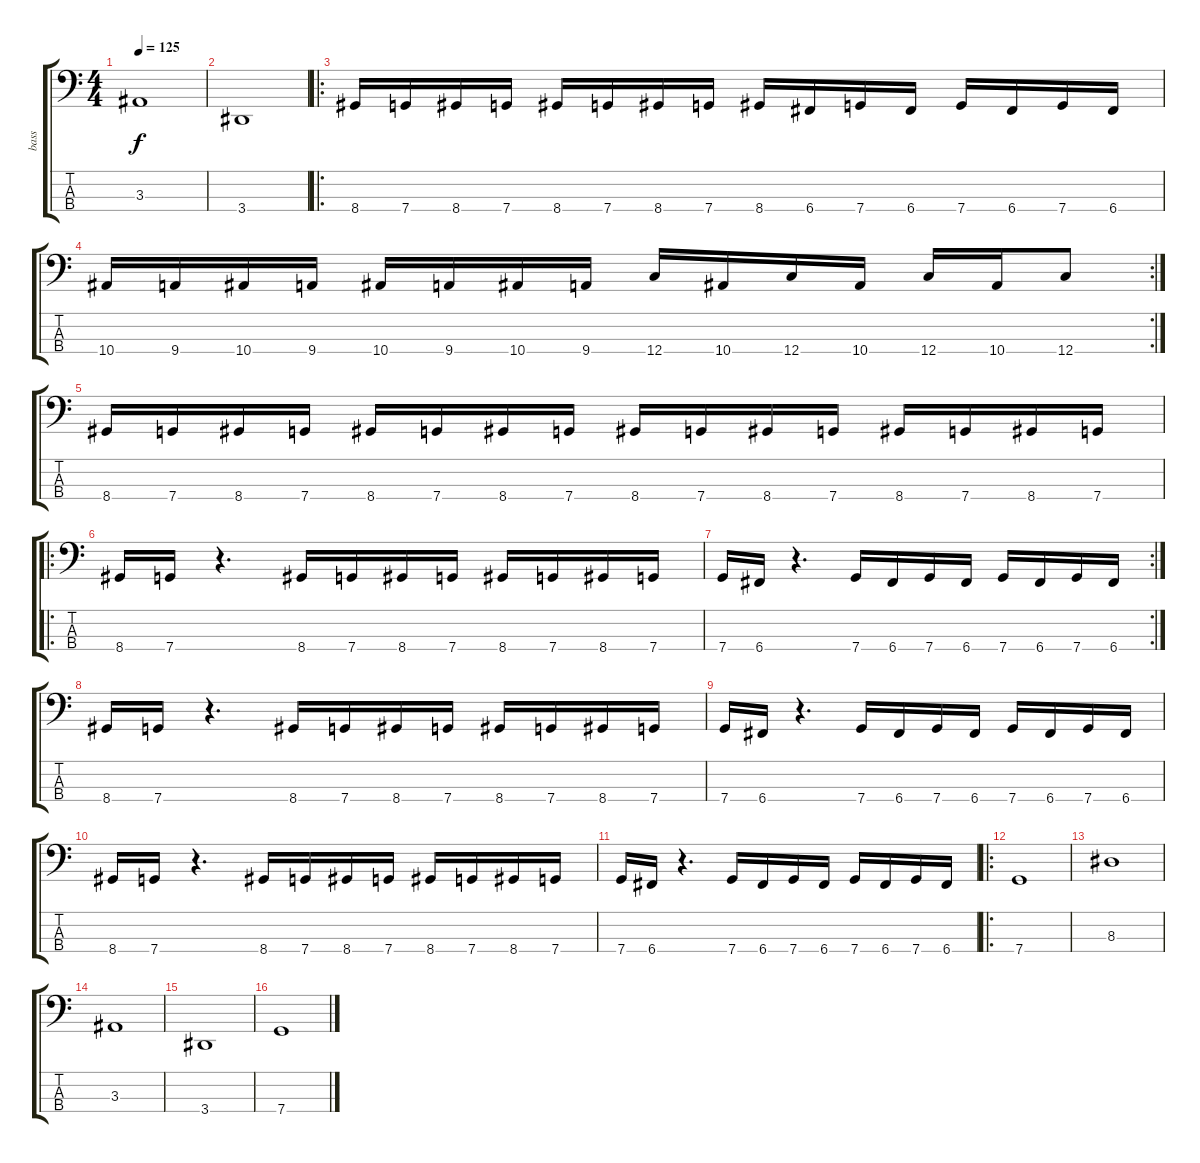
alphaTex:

\track ("bass" "bass") {instrument electricbassfinger}
\staff {score tabs}
\tuning (F2 C2 G1 C1) {hide}
\ts (4 4)
\tempo 125
\clef f4
\ks c
3.3.1{dy f} |
3.4.1 |
\ro
8.4.16 7.4.16 8.4.16 7.4.16 8.4.16 7.4.16 8.4.16 7.4.16 8.4.16 6.4.16 7.4.16 6.4.16 7.4.16 6.4.16 7.4.16 6.4.16 |
\rc 2
10.4.16 9.4.16 10.4.16 9.4.16 10.4.16 9.4.16 10.4.16 9.4.16 12.4.16 10.4.16 12.4.16 10.4.16 12.4.16 10.4.16 12.4.8 |
8.4.16 7.4.16 8.4.16 7.4.16 8.4.16 7.4.16 8.4.16 7.4.16 8.4.16 7.4.16 8.4.16 7.4.16 8.4.16 7.4.16 8.4.16 7.4.16 |
\ro
8.4.16 7.4.16 r.4{d} 8.4.16 7.4.16 8.4.16 7.4.16 8.4.16 7.4.16 8.4.16 7.4.16 |
\rc 2
7.4.16 6.4.16 r.4{d} 7.4.16 6.4.16 7.4.16 6.4.16 7.4.16 6.4.16 7.4.16 6.4.16 |
8.4.16 7.4.16 r.4{d} 8.4.16 7.4.16 8.4.16 7.4.16 8.4.16 7.4.16 8.4.16 7.4.16 |
7.4.16 6.4.16 r.4{d} 7.4.16 6.4.16 7.4.16 6.4.16 7.4.16 6.4.16 7.4.16 6.4.16 |
8.4.16 7.4.16 r.4{d} 8.4.16 7.4.16 8.4.16 7.4.16 8.4.16 7.4.16 8.4.16 7.4.16 |
7.4.16 6.4.16 r.4{d} 7.4.16 6.4.16 7.4.16 6.4.16 7.4.16 6.4.16 7.4.16 6.4.16 |
\ro
7.4.1 |
8.3.1 |
3.3.1 |
3.4.1 |
7.4.1
